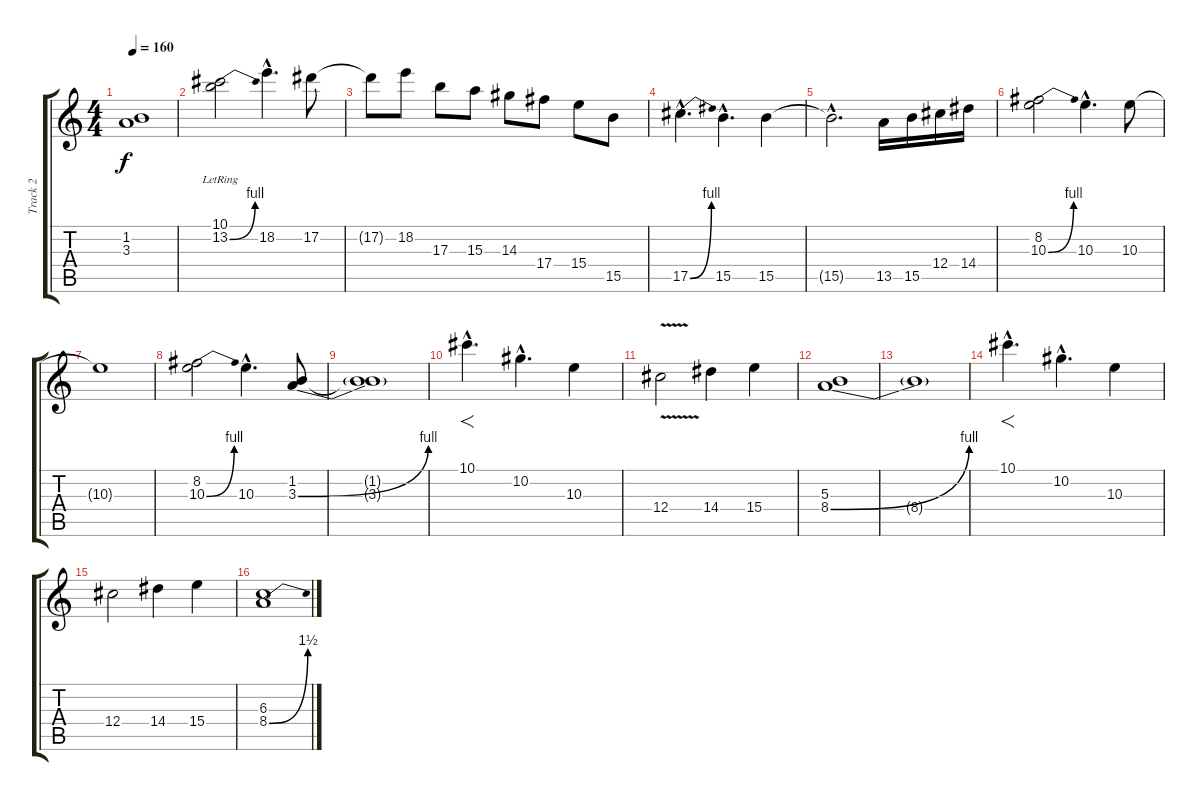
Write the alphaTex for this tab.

\track ("Track 2" "Track 2") {instrument distortionguitar}
\staff {score tabs}
\tuning (Eb4 Bb3 Gb3 Db3 Ab2 Eb2) {hide}
\ts (4 4)
\tempo 160
\clef g2
\ks c
(1.2{t} 3.3{t}).1{dy f} |
(10.1{lr} 13.2{be (bend 0 0 60 4)}).2 18.2{hac}.4{d} 17.2.8 |
17.2{t}.8 18.2.8 17.3.8 15.3.8 14.3.8 17.4.8 15.4.8 15.5.8 |
17.5{be (bend 0 0 60 4) hac}.4{d} 15.5{hac}.4{d} 15.5.4 |
15.5{hac t}.2{d} 13.5.16 15.5.16 12.4.16 14.4.16 |
(8.2 10.3{be (bend 0 0 60 4)}).2 10.3{hac}.4{d} 10.3.8 |
10.3{t}.1 |
(8.2 10.3{be (bend 0 0 60 4)}).2 10.3{hac}.4{d} (1.2 3.3{be (bend 0 0 60 4)}).8 |
(1.2{t} 3.3{t}).1 |
10.1{hac}.4{f d} 10.2{hac}.4{d} 10.3.4 |
12.4{v}.2 14.4.4 15.4.4 |
(5.3 8.4{be (bend 0 0 60 4)}).1 |
8.4{t}.1 |
10.1{hac}.4{f d} 10.2{hac}.4{d} 10.3.4 |
12.4.2 14.4.4 15.4.4 |
(6.3 8.4{be (bend 0 0 60 6)}).1
